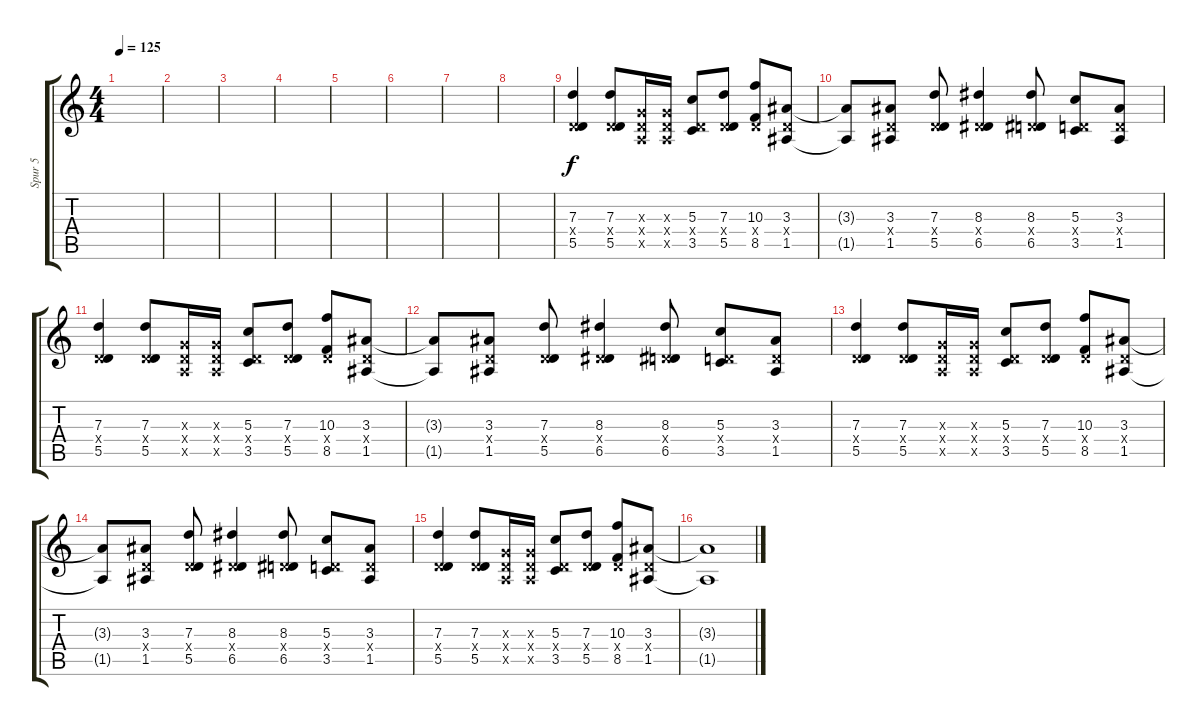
\track ("Spur 5" "Spur 5") {instrument distortionguitar}
\staff {score tabs}
\tuning (E4 B3 G3 D3 A2 D2) {hide}
\ts (4 4)
\tempo 125
\clef g2
\ks c
|
|
|
|
|
|
|
|
(7.3 0.4{x} 5.5).4 (7.3 0.4{x} 5.5).8 (0.3{x} 0.4{x} 0.5{x}).16 (0.3{x} 0.4{x} 0.5{x}).16 (5.3 0.4{x} 3.5).8 (7.3 0.4{x} 5.5).8 (10.3 0.4{x} 8.5).8 (3.3 0.4{x} 1.5).8 |
(3.3{t} 1.5{t}).8 (3.3 0.4{x} 1.5).8 (7.3 0.4{x} 5.5).8 (8.3 0.4{x} 6.5).4 (8.3 0.4{x} 6.5).8 (5.3 0.4{x} 3.5).8 (3.3 0.4{x} 1.5).8 |
(7.3 0.4{x} 5.5).4 (7.3 0.4{x} 5.5).8 (0.3{x} 0.4{x} 0.5{x}).16 (0.3{x} 0.4{x} 0.5{x}).16 (5.3 0.4{x} 3.5).8 (7.3 0.4{x} 5.5).8 (10.3 0.4{x} 8.5).8 (3.3 0.4{x} 1.5).8 |
(3.3{t} 1.5{t}).8 (3.3 0.4{x} 1.5).8 (7.3 0.4{x} 5.5).8 (8.3 0.4{x} 6.5).4 (8.3 0.4{x} 6.5).8 (5.3 0.4{x} 3.5).8 (3.3 0.4{x} 1.5).8 |
(7.3 0.4{x} 5.5).4 (7.3 0.4{x} 5.5).8 (0.3{x} 0.4{x} 0.5{x}).16 (0.3{x} 0.4{x} 0.5{x}).16 (5.3 0.4{x} 3.5).8 (7.3 0.4{x} 5.5).8 (10.3 0.4{x} 8.5).8 (3.3 0.4{x} 1.5).8 |
(3.3{t} 1.5{t}).8 (3.3 0.4{x} 1.5).8 (7.3 0.4{x} 5.5).8 (8.3 0.4{x} 6.5).4 (8.3 0.4{x} 6.5).8 (5.3 0.4{x} 3.5).8 (3.3 0.4{x} 1.5).8 |
(7.3 0.4{x} 5.5).4 (7.3 0.4{x} 5.5).8 (0.3{x} 0.4{x} 0.5{x}).16 (0.3{x} 0.4{x} 0.5{x}).16 (5.3 0.4{x} 3.5).8 (7.3 0.4{x} 5.5).8 (10.3 0.4{x} 8.5).8 (3.3 0.4{x} 1.5).8 |
(3.3{t} 1.5{t}).1
